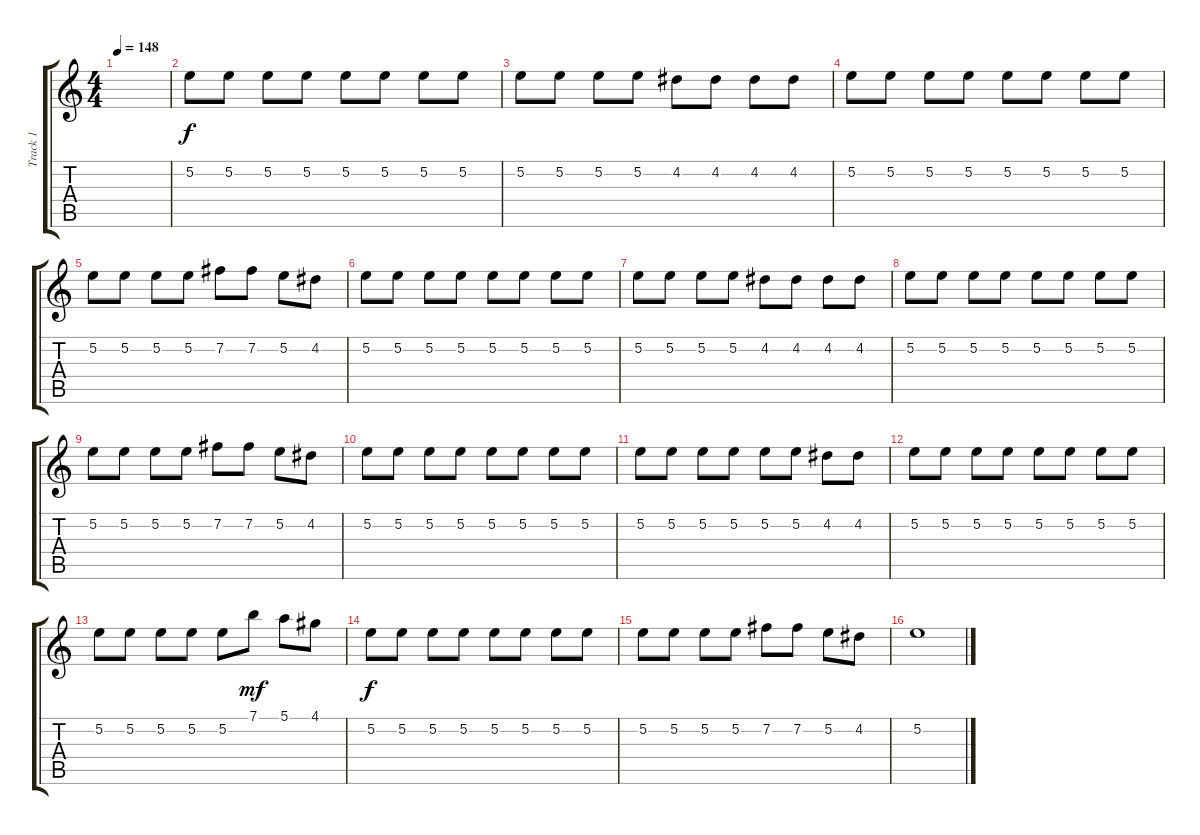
\track ("Track 1" "Track 1") {instrument overdrivenguitar}
\staff {score tabs}
\tuning (E4 B3 G3 D3 A2 E2) {hide}
\ts (4 4)
\tempo 148
\clef g2
\ks c
|
5.2.8{dy f instrument overdrivenguitar} 5.2.8 5.2.8 5.2.8 5.2.8 5.2.8 5.2.8 5.2.8 |
5.2.8 5.2.8 5.2.8 5.2.8 4.2.8 4.2.8 4.2.8 4.2.8 |
5.2.8 5.2.8 5.2.8 5.2.8 5.2.8 5.2.8 5.2.8 5.2.8 |
5.2.8 5.2.8 5.2.8 5.2.8 7.2.8 7.2.8 5.2.8 4.2.8 |
5.2.8 5.2.8 5.2.8 5.2.8 5.2.8 5.2.8 5.2.8 5.2.8 |
5.2.8 5.2.8 5.2.8 5.2.8 4.2.8 4.2.8 4.2.8 4.2.8 |
5.2.8 5.2.8 5.2.8 5.2.8 5.2.8 5.2.8 5.2.8 5.2.8 |
5.2.8 5.2.8 5.2.8 5.2.8 7.2.8 7.2.8 5.2.8 4.2.8 |
5.2.8 5.2.8 5.2.8 5.2.8 5.2.8 5.2.8 5.2.8 5.2.8 |
5.2.8 5.2.8 5.2.8 5.2.8 5.2.8 5.2.8 4.2.8 4.2.8 |
5.2.8 5.2.8 5.2.8 5.2.8 5.2.8 5.2.8 5.2.8 5.2.8 |
5.2.8 5.2.8 5.2.8 5.2.8 5.2.8 7.1.8{dy mf} 5.1.8 4.1.8 |
5.2.8{dy f} 5.2.8 5.2.8 5.2.8 5.2.8 5.2.8 5.2.8 5.2.8 |
5.2.8 5.2.8 5.2.8 5.2.8 7.2.8 7.2.8 5.2.8 4.2.8 |
5.2.1
